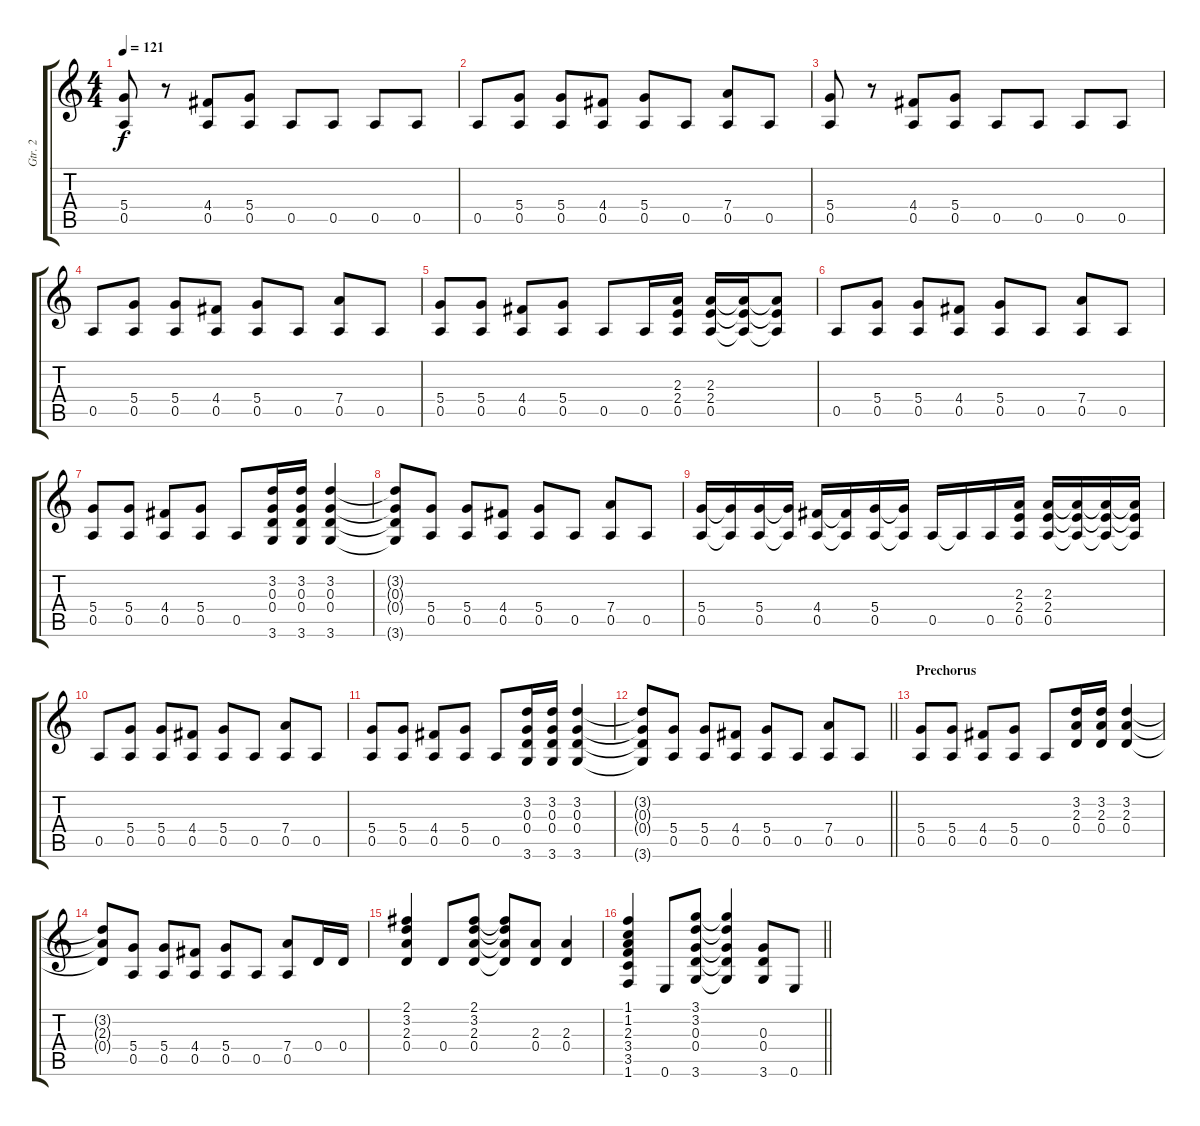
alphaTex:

\track ("Gtr. 2" "Gtr. 2") {instrument overdrivenguitar}
\staff {score tabs}
\tuning (E4 B3 G3 D3 A2 E2) {hide}
\ts (4 4)
\tempo 121
\clef g2
\ks c
(5.4 0.5).8{dy f} r.8 (4.4 0.5).8 (5.4 0.5).8 0.5.8 0.5.8 0.5.8 0.5.8 |
0.5.8 (5.4 0.5).8 (5.4 0.5).8 (4.4 0.5).8 (5.4 0.5).8 0.5.8 (7.4 0.5).8 0.5.8 |
(5.4 0.5).8 r.8 (4.4 0.5).8 (5.4 0.5).8 0.5.8 0.5.8 0.5.8 0.5.8 |
0.5.8 (5.4 0.5).8 (5.4 0.5).8 (4.4 0.5).8 (5.4 0.5).8 0.5.8 (7.4 0.5).8 0.5.8 |
(5.4 0.5).8 (5.4 0.5).8 (4.4 0.5).8 (5.4 0.5).8 0.5.8 0.5.16 (2.3 2.4 0.5).16 (2.3 2.4 0.5).16 (2.3{t} 2.4{t} 0.5{t}).16 (2.3{t} 2.4{t} 0.5{t}).8 |
0.5.8 (5.4 0.5).8 (5.4 0.5).8 (4.4 0.5).8 (5.4 0.5).8 0.5.8 (7.4 0.5).8 0.5.8 |
(5.4 0.5).8 (5.4 0.5).8 (4.4 0.5).8 (5.4 0.5).8 0.5.8 (3.2 0.3 0.4 3.6).16 (3.2 0.3 0.4 3.6).16 (3.2 0.3 0.4 3.6).4 |
(3.2{t} 0.3{t} 0.4{t} 3.6{t}).8 (5.4 0.5).8 (5.4 0.5).8 (4.4 0.5).8 (5.4 0.5).8 0.5.8 (7.4 0.5).8 0.5.8 |
(5.4 0.5).16 (5.4{t} 0.5{t}).16 (5.4 0.5).16 (5.4{t} 0.5{t}).16 (4.4 0.5).16 (4.4{t} 0.5{t}).16 (5.4 0.5).16 (5.4{t} 0.5{t}).16 0.5.16 0.5{t}.16 0.5.16 (2.3 2.4 0.5).16 (2.3 2.4 0.5).16 (2.3{t} 2.4{t} 0.5{t}).16 (2.3{t} 2.4{t} 0.5{t}).16 (2.3{t} 2.4{t} 0.5{t}).16 |
0.5.8 (5.4 0.5).8 (5.4 0.5).8 (4.4 0.5).8 (5.4 0.5).8 0.5.8 (7.4 0.5).8 0.5.8 |
(5.4 0.5).8 (5.4 0.5).8 (4.4 0.5).8 (5.4 0.5).8 0.5.8 (3.2 0.3 0.4 3.6).16 (3.2 0.3 0.4 3.6).16 (3.2 0.3 0.4 3.6).4 |
\barLineRight lightlight
(3.2{t} 0.3{t} 0.4{t} 3.6{t}).8 (5.4 0.5).8 (5.4 0.5).8 (4.4 0.5).8 (5.4 0.5).8 0.5.8 (7.4 0.5).8 0.5.8 |
\section ("" "Prechorus")
(5.4 0.5).8 (5.4 0.5).8 (4.4 0.5).8 (5.4 0.5).8 0.5.8 (3.2 2.3 0.4).16 (3.2 2.3 0.4).16 (3.2 2.3 0.4).4 |
(3.2{t} 2.3{t} 0.4{t}).8 (5.4 0.5).8 (5.4 0.5).8 (4.4 0.5).8 (5.4 0.5).8 0.5.8 (7.4 0.5).8 0.4.16 0.4.16 |
(2.1 3.2 2.3 0.4).4 0.4.8 (2.1 3.2 2.3 0.4).8 (2.1{t} 3.2{t} 2.3{t} 0.4{t}).8 (2.3 0.4).8 (2.3 0.4).4 |
\barLineRight lightlight
(1.1 1.2 2.3 3.4 3.5 1.6).4 0.6.8 (3.1 3.2 0.3 0.4 3.6).8 (3.1{t} 3.2{t} 0.3{t} 0.4{t} 3.6{t}).4 (0.3 0.4 3.6).8 0.6.8
